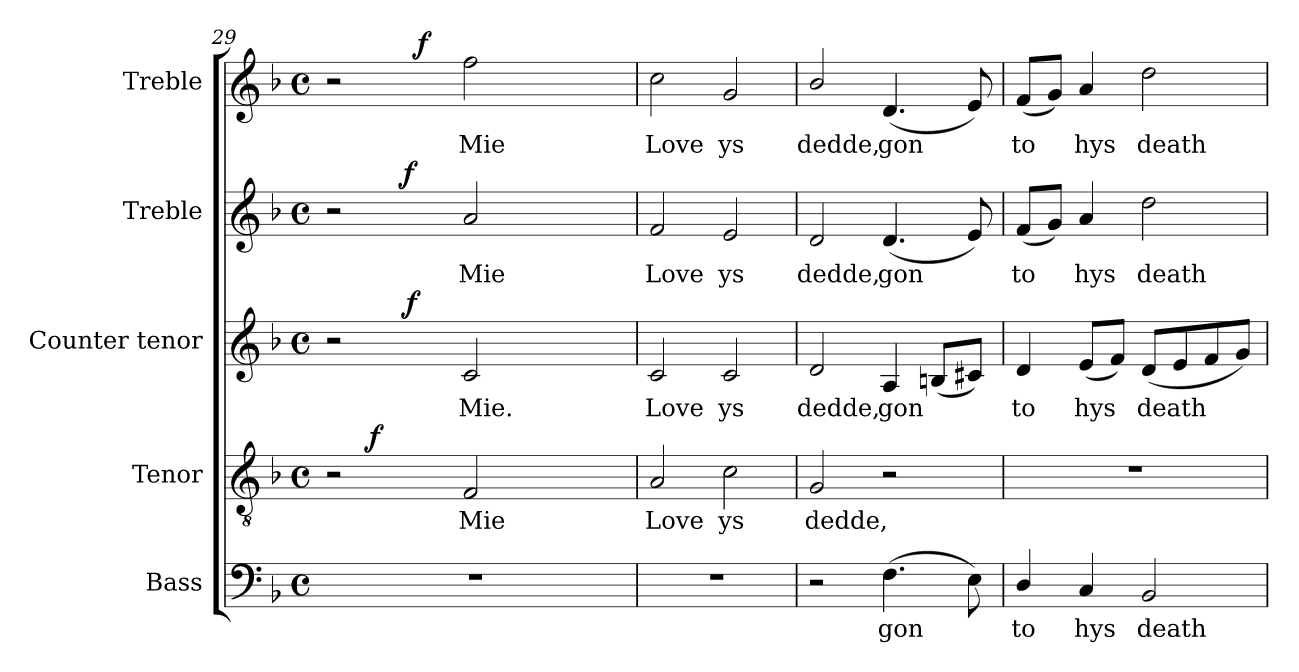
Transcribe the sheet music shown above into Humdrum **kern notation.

**kern	**text	**kern	**text	**dynam	**kern	**text	**dynam	**kern	**text	**dynam	**kern	**text	**dynam
*part5	*part5	*part4	*part4	*part4	*part3	*part3	*part3	*part2	*part2	*part2	*part1	*part1	*part1
*staff5	*staff5	*staff4	*staff4	*staff4	*staff3	*staff3	*staff3	*staff2	*staff2	*staff2	*staff1	*staff1	*staff1
*I"Bass	*	*I"Tenor	*	*	*I"Counter tenor	*	*	*I"Treble	*	*	*I"Treble	*	*
*I'B.	*	*I'T.	*	*	*	*	*	*	*	*	*	*	*
*clefF4	*	*clefGv2	*	*	*clefG2	*	*	*clefG2	*	*	*clefG2	*	*
*	*	*ITrd7c12	*	*	*	*	*	*	*	*	*	*	*
*k[b-]	*	*k[b-]	*	*	*k[b-]	*	*	*k[b-]	*	*	*k[b-]	*	*
*F:	*	*F:	*	*	*F:	*	*	*F:	*	*	*F:	*	*
*M4/4	*	*M4/4	*	*	*M4/4	*	*	*M4/4	*	*	*M4/4	*	*
*met(c)	*	*met(c)	*	*	*met(c)	*	*	*met(c)	*	*	*met(c)	*	*
=29	=29	=29	=29	=29	=29	=29	=29	=29	=29	=29	=29	=29	=29
*	*	*^	*	*	*^	*	*	*^	*	*	*^	*	*
1r	.	2r	8ryy	.	.	2r	4ryy	.	.	2r	4ryy	.	.	2r	4ryy	.	.
.	.	.	64ryy	.	.	.	.	.	.	.	.	.	.	.	.	.	.
.	.	.	512.ryy	.	.	.	.	.	.	.	.	.	.	.	.	.	.
.	.	.	2ryy	.	f	.	.	.	.	.	.	.	.	.	.	.	.
.	.	.	.	.	.	.	128ryy	.	.	.	128ryy	.	.	.	64ryy	.	.
.	.	.	.	.	.	.	512.ryy	.	.	.	2ryy	.	f	.	.	.	.
.	.	.	.	.	.	.	2ryy	.	f	.	.	.	.	.	.	.	.
.	.	.	.	.	.	.	.	.	.	.	.	.	.	.	128ryy	.	.
.	.	.	.	.	.	.	.	.	.	.	.	.	.	.	1024ryy	.	.
.	.	.	.	.	.	.	.	.	.	.	.	.	.	.	2ryy	.	f
!	!	!	!	!LO:LY:b:color=#000000	!	!	!	!	!	!	!	!	!	!	!	!	!
!	!	!	!	!	!	!	!	!LO:LY:b:color=#000000	!	!	!	!	!	!	!	!	!
!	!	!	!	!	!	!	!	!	!	!	!	!LO:LY:b:color=#000000	!	!	!	!	!
!	!	!	!	!	!	!	!	!	!	!	!	!	!	!	!	!LO:LY:b:color=#000000	!
.	.	2FFi/	.	Mie	.	2ci/	.	Mie.	.	2ai/	.	Mie	.	2ffi\	.	Mie	.
.	.	.	4ryy	.	.	.	.	.	.	.	.	.	.	.	.	.	.
.	.	.	.	.	.	.	.	.	.	.	8ryy	.	.	.	.	.	.
.	.	.	.	.	.	.	8ryy	.	.	.	.	.	.	.	.	.	.
.	.	.	.	.	.	.	.	.	.	.	.	.	.	.	8ryy	.	.
.	.	.	.	.	.	.	.	.	.	.	16...ryy	.	.	.	.	.	.
.	.	.	.	.	.	.	16ryy	.	.	.	.	.	.	.	.	.	.
.	.	.	16ryy	.	.	.	.	.	.	.	.	.	.	.	.	.	.
.	.	.	.	.	.	.	.	.	.	.	.	.	.	.	16ryy	.	.
.	.	.	.	.	.	.	32ryy	.	.	.	.	.	.	.	.	.	.
.	.	.	32ryy	.	.	.	.	.	.	.	.	.	.	.	.	.	.
.	.	.	.	.	.	.	.	.	.	.	.	.	.	.	32ryy	.	.
.	.	.	.	.	.	.	64ryy	.	.	.	.	.	.	.	.	.	.
.	.	.	128ryy	.	.	.	.	.	.	.	.	.	.	.	.	.	.
.	.	.	.	.	.	.	.	.	.	.	.	.	.	.	256..ryy	.	.
.	.	.	256ryy	.	.	.	256ryy	.	.	.	.	.	.	.	.	.	.
.	.	.	1024ryy	.	.	.	1024ryy	.	.	.	.	.	.	.	.	.	.
*	*	*v	*v	*	*	*	*	*	*	*v	*v	*	*	*v	*v	*	*
*	*	*	*	*	*v	*v	*	*	*	*	*	*	*	*
!!LO:PB:g=z
=30	=30	=30	=30	=30	=30	=30	=30	=30	=30	=30	=30	=30	=30
*	*	*^	*	*	*^	*	*	*^	*	*	*^	*	*
!	!	!	!	!LO:LY:b:color=#000000	!	!	!	!	!	!	!	!	!	!	!	!	!
*	*	*v	*v	*	*	*	*	*	*	*v	*v	*	*	*v	*v	*	*
*	*	*	*	*	*v	*v	*	*	*	*	*	*	*	*
*	*	*^	*	*	*^	*	*	*^	*	*	*^	*	*
!	!	!	!	!	!	!	!	!LO:LY:b:color=#000000	!	!	!	!	!	!	!	!	!
*	*	*v	*v	*	*	*	*	*	*	*v	*v	*	*	*v	*v	*	*
*	*	*	*	*	*v	*v	*	*	*	*	*	*	*	*
*	*	*^	*	*	*^	*	*	*^	*	*	*^	*	*
!	!	!	!	!	!	!	!	!	!	!	!	!LO:LY:b:color=#000000	!	!	!	!	!
*	*	*v	*v	*	*	*	*	*	*	*v	*v	*	*	*v	*v	*	*
*	*	*	*	*	*v	*v	*	*	*	*	*	*	*	*
*	*	*^	*	*	*^	*	*	*^	*	*	*^	*	*
!	!	!	!	!	!	!	!	!	!	!	!	!	!	!	!	!LO:LY:b:color=#000000	!
*	*	*v	*v	*	*	*	*	*	*	*v	*v	*	*	*v	*v	*	*
*	*	*	*	*	*v	*v	*	*	*	*	*	*	*	*
1r	.	2AAi/	Love	.	2ci/	Love	.	2fi/	Love	.	2cci\	Love	.
!	!	!	!LO:LY:b:color=#000000	!	!	!	!	!	!	!	!	!	!
!	!	!	!	!	!	!LO:LY:b:color=#000000	!	!	!	!	!	!	!
!	!	!	!	!	!	!	!	!	!LO:LY:b:color=#000000	!	!	!	!
!	!	!	!	!	!	!	!	!	!	!	!	!LO:LY:b:color=#000000	!
.	.	2Ci\	ys	.	2ci/	ys	.	2ei/	ys	.	2gi/	ys	.
=31	=31	=31	=31	=31	=31	=31	=31	=31	=31	=31	=31	=31	=31
!	!	!	!LO:LY:b:color=#000000	!	!	!	!	!	!	!	!	!	!
!	!	!	!	!	!	!LO:LY:b:color=#000000	!	!	!	!	!	!	!
!	!	!	!	!	!	!	!	!	!LO:LY:b:color=#000000	!	!	!	!
!	!	!	!	!	!	!	!	!	!	!	!	!LO:LY:b:color=#000000	!
2r	.	2GGi/	dedde,	.	2di/	dedde,	.	2di/	dedde,	.	2b-i/	dedde,	.
!	!LO:LY:b:color=#000000	!	!	!	!	!	!	!	!	!	!	!	!
!	!	!	!	!	!	!LO:LY:b:color=#000000	!	!	!	!	!	!	!
!	!	!	!	!	!	!	!	!	!LO:LY:b:color=#000000	!	!	!	!
!	!	!	!	!	!	!	!	!	!	!	!	!LO:LY:b:color=#000000	!
(4.Fi\	gon	2r	.	.	4Ai/	gon	.	(4.di/	gon	.	(4.di/	gon	.
.	.	.	.	.	(8Bni/L	.	.	.	.	.	.	.	.
8Ei\)	.	.	.	.	8c#Xi/J)	.	.	8ei/)	.	.	8ei/)	.	.
=32	=32	=32	=32	=32	=32	=32	=32	=32	=32	=32	=32	=32	=32
!	!LO:LY:b:color=#000000	!	!	!	!	!	!	!	!	!	!	!	!
!	!	!	!	!	!	!LO:LY:b:color=#000000	!	!	!	!	!	!	!
!	!	!	!	!	!	!	!	!	!LO:LY:b:color=#000000	!	!	!	!
!	!	!	!	!	!	!	!	!	!	!	!	!LO:LY:b:color=#000000	!
4Di/	to	1r	.	.	4di/	to	.	(8fi/L	to	.	(8fi/L	to	.
.	.	.	.	.	.	.	.	8gi/J)	.	.	8gi/J)	.	.
!	!LO:LY:b:color=#000000	!	!	!	!	!	!	!	!	!	!	!	!
!	!	!	!	!	!	!LO:LY:b:color=#000000	!	!	!	!	!	!	!
!	!	!	!	!	!	!	!	!	!LO:LY:b:color=#000000	!	!	!	!
!	!	!	!	!	!	!	!	!	!	!	!	!LO:LY:b:color=#000000	!
4Ci/	hys	.	.	.	(8ei/L	hys	.	4ai/	hys	.	4ai/	hys	.
.	.	.	.	.	8fi/J)	.	.	.	.	.	.	.	.
!	!LO:LY:b:color=#000000	!	!	!	!	!	!	!	!	!	!	!	!
!	!	!	!	!	!	!LO:LY:b:color=#000000	!	!	!	!	!	!	!
!	!	!	!	!	!	!	!	!	!LO:LY:b:color=#000000	!	!	!	!
!	!	!	!	!	!	!	!	!	!	!	!	!LO:LY:b:color=#000000	!
2BB-i/	death	.	.	.	(8di/L	death	.	2ddi\	death	.	2ddi\	death	.
.	.	.	.	.	8ei/	.	.	.	.	.	.	.	.
.	.	.	.	.	8fi/	.	.	.	.	.	.	.	.
.	.	.	.	.	8gi/J)	.	.	.	.	.	.	.	.
=	=	=	=	=	=	=	=	=	=	=	=	=	=
*-	*-	*-	*-	*-	*-	*-	*-	*-	*-	*-	*-	*-	*-
